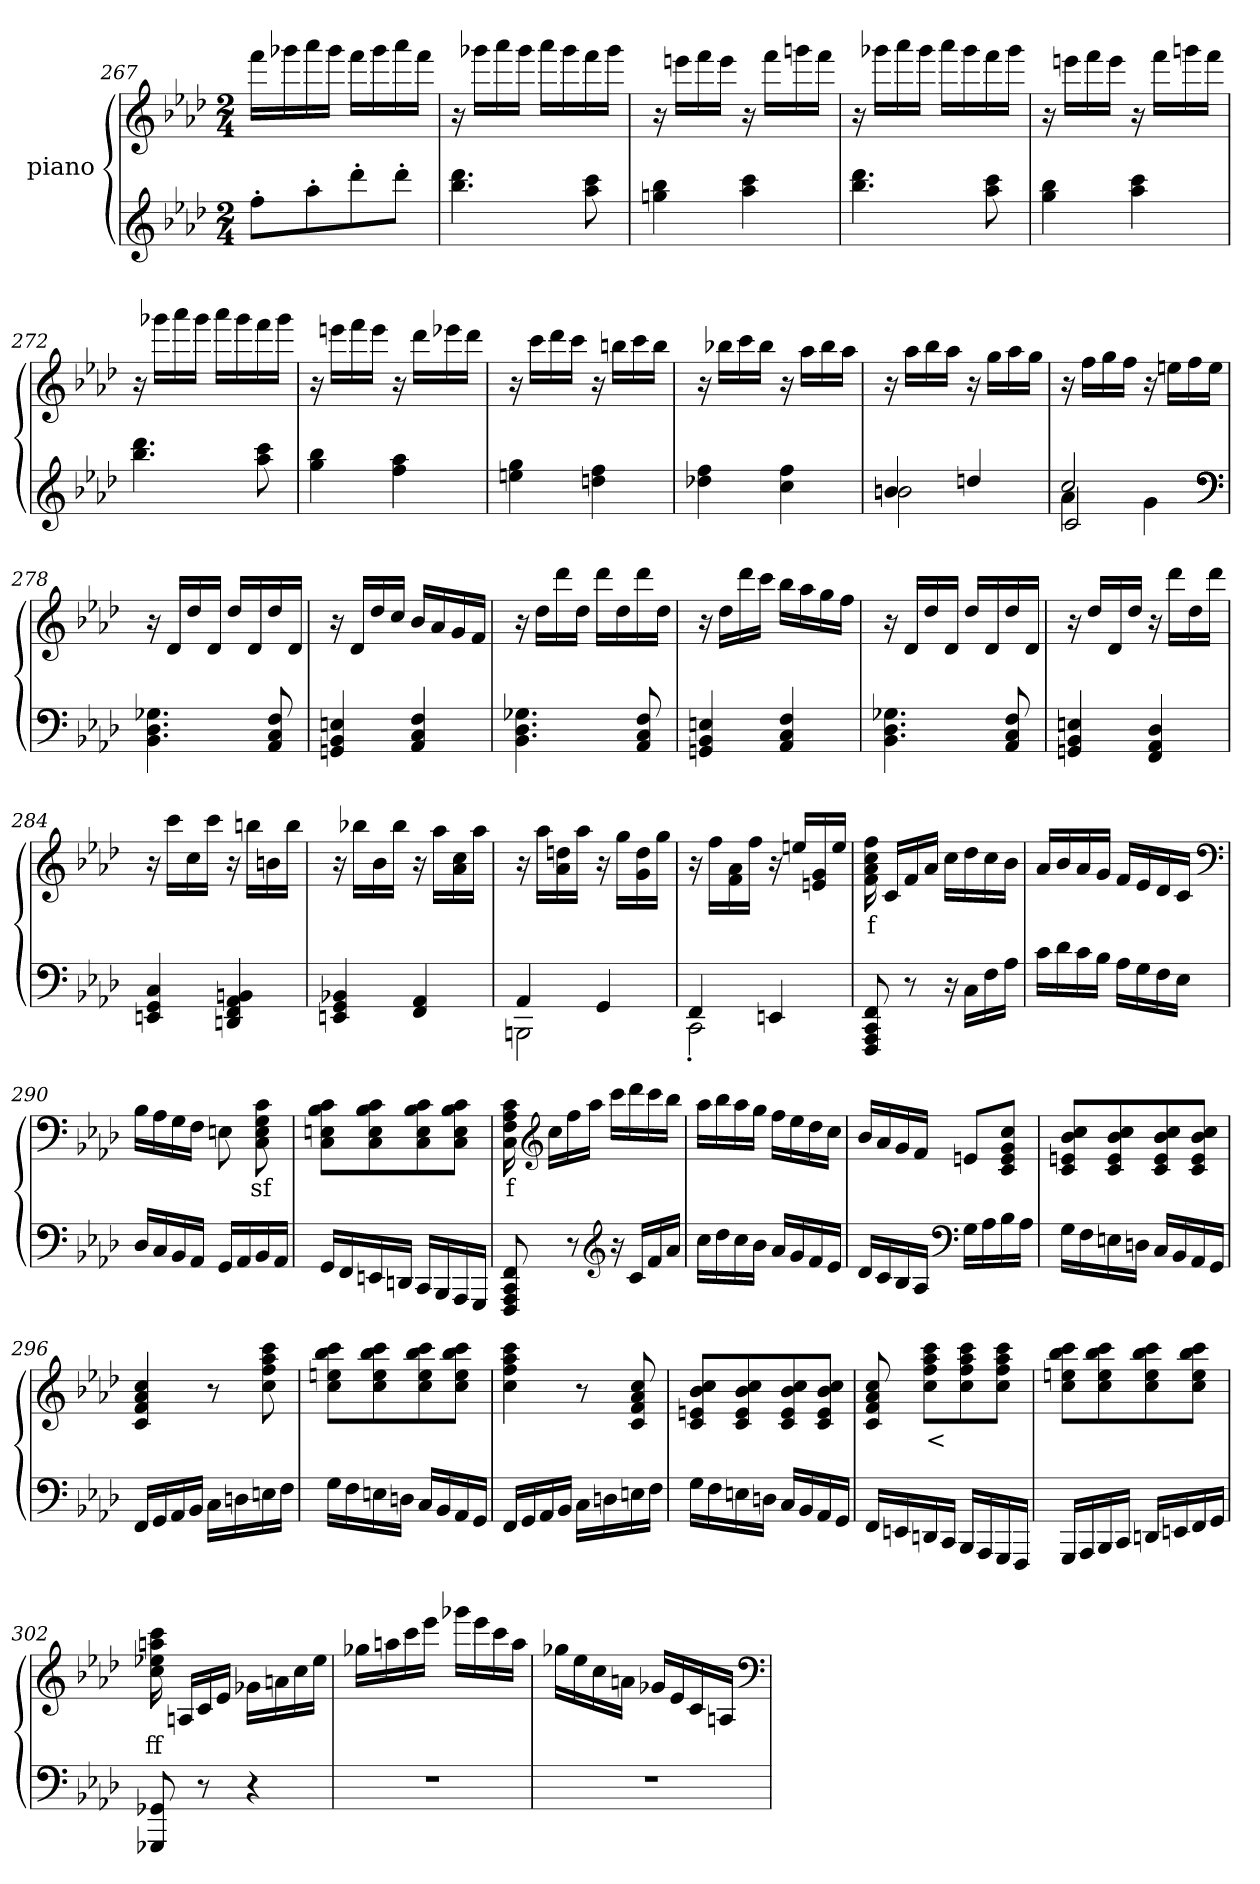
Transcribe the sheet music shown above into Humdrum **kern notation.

**kern	**kern	**text
*part2	*part1	*part1
*staff2	*staff1	*staff1
*	*I"piano	*
*clefG2	*clefG2	*
*k[b-e-a-d-]	*k[b-e-a-d-]	*
*f:	*f:	*
*M2/4	*M2/4	*
=267	=267	=267
8ff'>L	16fffLL	.
.	16ggg-X	.
8aa-'>	16aaa-	.
.	16ggg-JJ	.
8ddd-'>	16fffLL	.
.	16ggg-	.
8ddd-'>J	16aaa-	.
.	16fffJJ	.
=268	=268	=268
4.bb- 4.ddd-	16r	sfp
.	16ggg-XLL	.
.	16aaa-	.
.	16ggg-JJ	.
.	16aaa-LL	.
.	16ggg-	.
8aa- 8ccc	16fff	.
.	16ggg-JJ	.
=269	=269	=269
4ggn 4bb-	16r	.
.	16eeenLL	.
.	16fff	.
.	16eeeJJ	.
4aa- 4ccc	16r	.
.	16fffLL	.
.	16gggn	.
.	16fffJJ	.
=270	=270	=270
4.bb- 4.ddd-	16r	sfp
.	16ggg-XLL	.
.	16aaa-	.
.	16ggg-JJ	.
.	16aaa-LL	.
.	16ggg-	.
8aa- 8ccc	16fff	.
.	16ggg-JJ	.
=271	=271	=271
4gg 4bb-	16r	.
.	16eeenLL	.
.	16fff	.
.	16eeeJJ	.
4aa- 4ccc	16r	.
.	16fffLL	.
.	16gggn	.
.	16fffJJ	.
=272	=272	=272
4.bb- 4.ddd-	16r	sfp
.	16ggg-XLL	.
.	16aaa-	.
.	16ggg-JJ	.
.	16aaa-LL	.
.	16ggg-	.
8aa- 8ccc	16fff	.
.	16ggg-JJ	.
=273	=273	=273
4gg 4bb-	16r	.
.	16eeenLL	.
.	16fff	.
.	16eeeJJ	.
4ff 4aa-	16r	.
.	16ddd-LL	.
.	16eee-X	.
.	16ddd-JJ	.
=274	=274	=274
4een 4gg	16r	<
.	16cccLL	.
.	16ddd-	.
.	16cccJJ	.
4ddn 4ff	16r	.
.	16bbnLL	.
.	16ccc	.
.	16bbJJ	.
=275	=275	=275
4dd-X 4ff	16r	.
.	16bb-XLL	.
.	16ccc	.
.	16bb-JJ	.
4cc 4ff	16r	.
.	16aa-LL	.
.	16bb-	.
.	16aa-JJ	.
=276	=276	=276
*^	*	*
4bn	2bn	16r	>
.	.	16aa-LL	.
.	.	16bb-	.
.	.	16aa-JJ	.
4ddn	.	16r	.
.	.	16ggLL	.
.	.	16aa-	.
.	.	16ggJJ	.
=277	=277	=277	=277
*	*^	*	*
2cc	4a-	2c	16r	.
.	.	.	16ffLL	.
.	.	.	16gg	.
.	.	.	16ffJJ	.
.	4g	.	16r	.
.	.	.	16eenLL	.
.	.	.	16ff	.
.	.	.	16eeJJ	.
*v	*v	*v	*	*
*clefF4	*	*
=278	=278	=278
4.BB- 4.D- 4.G-X	16r	sfp
.	16d-LL	.
.	16dd-	.
.	16d-JJ	.
.	16dd-LL	.
.	16d-	.
8AA- 8C 8F	16dd-	.
.	16d-JJ	.
=279	=279	=279
4GGn 4BB- 4En	16r	.
.	16d-LL	.
.	16dd-	.
.	16ccJJ	.
4AA- 4C 4F	16b-LL	.
.	16a-	.
.	16g	.
.	16fJJ	.
=280	=280	=280
4.BB- 4.D- 4.G-X	16r	sfp
.	16dd-LL	.
.	16ddd-	.
.	16dd-JJ	.
.	16ddd-LL	.
.	16dd-	.
8AA- 8C 8F	16ddd-	.
.	16dd-JJ	.
=281	=281	=281
4GGn 4BB- 4En	16r	.
.	16dd-LL	.
.	16ddd-	.
.	16cccJJ	.
4AA- 4C 4F	16bb-LL	.
.	16aa-	.
.	16gg	.
.	16ffJJ	.
=282	=282	=282
4.BB- 4.D- 4.G-X	16r	sfp
.	16d-LL	.
.	16dd-	.
.	16d-JJ	.
.	16dd-LL	.
.	16d-	.
8AA- 8C 8F	16dd-	.
.	16d-JJ	.
=283	=283	=283
4GGn 4BB- 4En	16r	>
.	16dd-LL	.
.	16d-	.
.	16dd-JJ	.
4FF 4AA- 4D-	16r	.
.	16ddd-LL	.
.	16dd-	.
.	16ddd-JJ	.
=284	=284	=284
4EEn 4GG 4C	16r	.
.	16cccLL	.
.	16cc	.
.	16cccJJ	.
4DDn 4FF 4AA- 4BBn	16r	.
.	16bbnLL	.
.	16bn	.
.	16bbJJ	.
=285	=285	=285
4EEn 4GG 4BB-X	16r	.
.	16bb-XLL	.
.	16b-	.
.	16bb-JJ	.
4FF 4AA-	16r	.
.	16aa-LL	.
.	16a- 16cc	.
.	16aa-JJ	.
=286	=286	=286
*^	*	*
4AA-	2BBBn	16r	>
.	.	16aa-LL	.
.	.	16a- 16ddn	.
.	.	16aa-JJ	.
4GG	.	16r	.
.	.	16ggLL	.
.	.	16g 16dd	.
.	.	16ggJJ	.
=287	=287	=287	=287
4FF	2CC'>	16r	.
.	.	16ffLL	.
.	.	16f 16a-	.
.	.	16ffJJ	.
4EEn	.	16r	.
.	.	16eenLL	.
.	.	16en 16g	.
.	.	16eeJJ	.
*v	*v	*	*
=288	=288	=288
8FFF 8AAA- 8CC 8FF	16f 16a- 16cc 16ff	f
.	16cLL	.
8r	16f	.
.	16a-JJ	.
16r	16ccLL	.
16CLL	16dd-	.
16F	16cc	.
16A-JJ	16b-JJ	.
=289	=289	=289
16cLL	16a-LL	.
16d-	16b-	.
16c	16a-	.
16B-JJ	16gJJ	.
16A-LL	16fLL	.
16G	16e-	.
16F	16d-	.
16E-JJ	16cJJ	.
*	*clefF4	*
=290	=290	=290
16D-LL	16B-LL	.
16C	16A-	.
16BB-	16G	.
16AA-JJ	16FJJ	.
16GGLL	8En	.
16AA-	.	.
16BB-	8C 8E 8G 8c	sf
16AA-JJ	.	.
=291	=291	=291
16GGLL	8C 8En 8B- 8cL	.
16FF	.	.
16EEn	8C 8E 8B- 8c	.
16DDnJJ	.	.
16CCLL	8C 8E 8B- 8c	.
16BBB-	.	.
16AAA-	8C 8E 8B- 8cJ	.
16GGGJJ	.	.
=292	=292	=292
8FFF 8AAA- 8CC 8FF	16C 16F 16A- 16c	f
*	*clefG2	*
.	16ccLL	.
8r	16ff	.
.	16aa-JJ	.
*clefG2	*	*
16r	16cccLL	.
16cLL	16ddd-	.
16f	16ccc	.
16a-JJ	16bb-JJ	.
=293	=293	=293
16ccLL	16aa-LL	.
16dd-	16bb-	.
16cc	16aa-	.
16b-JJ	16ggJJ	.
16a-LL	16ffLL	.
16g	16ee-	.
16f	16dd-	.
16e-JJ	16ccJJ	.
=294	=294	=294
16d-LL	16b-LL	.
16c	16a-	.
16B-	16g	.
16A-JJ	16fJJ	.
*clefF4	*	*
16GLL	8enL	.
16A-	.	.
16B-	8c 8e 8g 8ccJ	.
16A-JJ	.	.
=295	=295	=295
16GLL	8c 8en 8b- 8ccL	.
16F	.	.
16En	8c 8e 8b- 8cc	.
16DnJJ	.	.
16CLL	8c 8e 8b- 8cc	.
16BB-	.	.
16AA-	8c 8e 8b- 8ccJ	.
16GGJJ	.	.
=296	=296	=296
16FFLL	4c 4f 4a- 4cc	.
16GG	.	.
16AA-	.	.
16BB-JJ	.	.
16CLL	8r	.
16Dn	.	.
16En	8cc 8ff 8aa- 8ccc	.
16FJJ	.	.
=297	=297	=297
16GLL	8cc 8een 8bb- 8cccL	.
16F	.	.
16En	8cc 8ee 8bb- 8ccc	.
16DnJJ	.	.
16CLL	8cc 8ee 8bb- 8ccc	.
16BB-	.	.
16AA-	8cc 8ee 8bb- 8cccJ	.
16GGJJ	.	.
=298	=298	=298
16FFLL	4cc 4ff 4aa- 4ccc	.
16GG	.	.
16AA-	.	.
16BB-JJ	.	.
16CLL	8r	.
16Dn	.	.
16En	8c 8f 8a- 8cc	.
16FJJ	.	.
=299	=299	=299
16GLL	8c 8en 8b- 8ccL	.
16F	.	.
16En	8c 8e 8b- 8cc	.
16DnJJ	.	.
16CLL	8c 8e 8b- 8cc	.
16BB-	.	.
16AA-	8c 8e 8b- 8ccJ	.
16GGJJ	.	.
=300	=300	=300
16FFLL	8c 8f 8a- 8cc	.
16EEn	.	.
16DDn	8cc 8ff 8aa- 8cccL	<
16CCJJ	.	.
16BBB-LL	8cc 8ff 8aa- 8ccc	.
16AAA-	.	.
16GGG	8cc 8ff 8aa- 8cccJ	.
16FFFJJ	.	.
=301	=301	=301
16GGGLL	8cc 8een 8bb- 8cccL	.
16AAA-	.	.
16BBB-	8cc 8ee 8bb- 8ccc	.
16CCJJ	.	.
16DDnLL	8cc 8ee 8bb- 8ccc	.
16EEn	.	.
16FF	8cc 8ee 8bb- 8cccJ	.
16GGJJ	.	.
=302	=302	=302
8GGG-X 8GG-X	16cc 16ee-X 16aan 16ccc	ff
.	16AnLL	.
8r	16c	.
.	16e-JJ	.
4r	16g-XLL	.
.	16an	.
.	16cc	.
.	16ee-JJ	.
=303	=303	=303
2r	16gg-XLL	.
.	16aan	.
.	16ccc	.
.	16eee-JJ	.
.	16ggg-LL	.
.	16eee-	.
.	16ccc	.
.	16aaJJ	.
=304	=304	=304
2r	16gg-XLL	.
.	16ee-	.
.	16cc	.
.	16anJJ	.
.	16g-LL	.
.	16e-	.
.	16c	.
.	16AnJJ	.
*	*clefF4	*
=	=	=
*-	*-	*-
